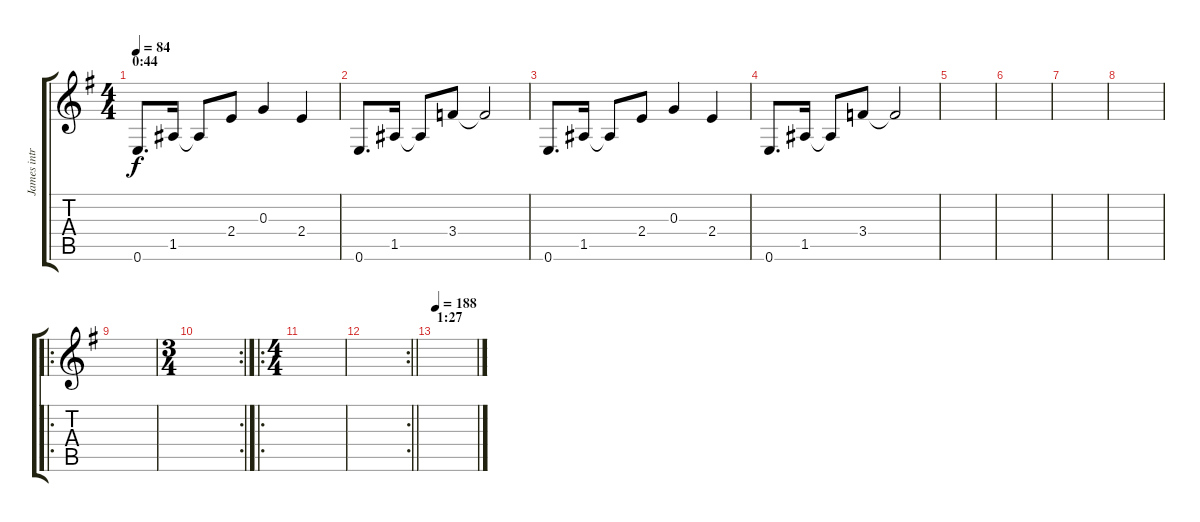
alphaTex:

\track ("James intro" "James intr") {instrument electricguitarjazz}
\staff {score tabs}
\tuning (E4 B3 G3 D3 A2 E2) {hide}
\ts (4 4)
\section ("" "0:44")
\tempo 84
\clef g2
\ks eminor
0.6.8{d dy f} 1.5.16 1.5{t}.8 2.4.8 0.3.4 2.4.4 |
0.6.8{d} 1.5.16 1.5{t}.8 3.4.8 3.4{t}.2 |
0.6.8{d} 1.5.16 1.5{t}.8 2.4.8 0.3.4 2.4.4 |
0.6.8{d} 1.5.16 1.5{t}.8 3.4.8 3.4{t}.2 |
|
|
|
|
\ro
|
\rc 2
\ts (3 4)
|
\ro
\ts (4 4)
|
\rc 2
\barLineRight lightlight
|
\section ("" "1:27")
\tempo 188
